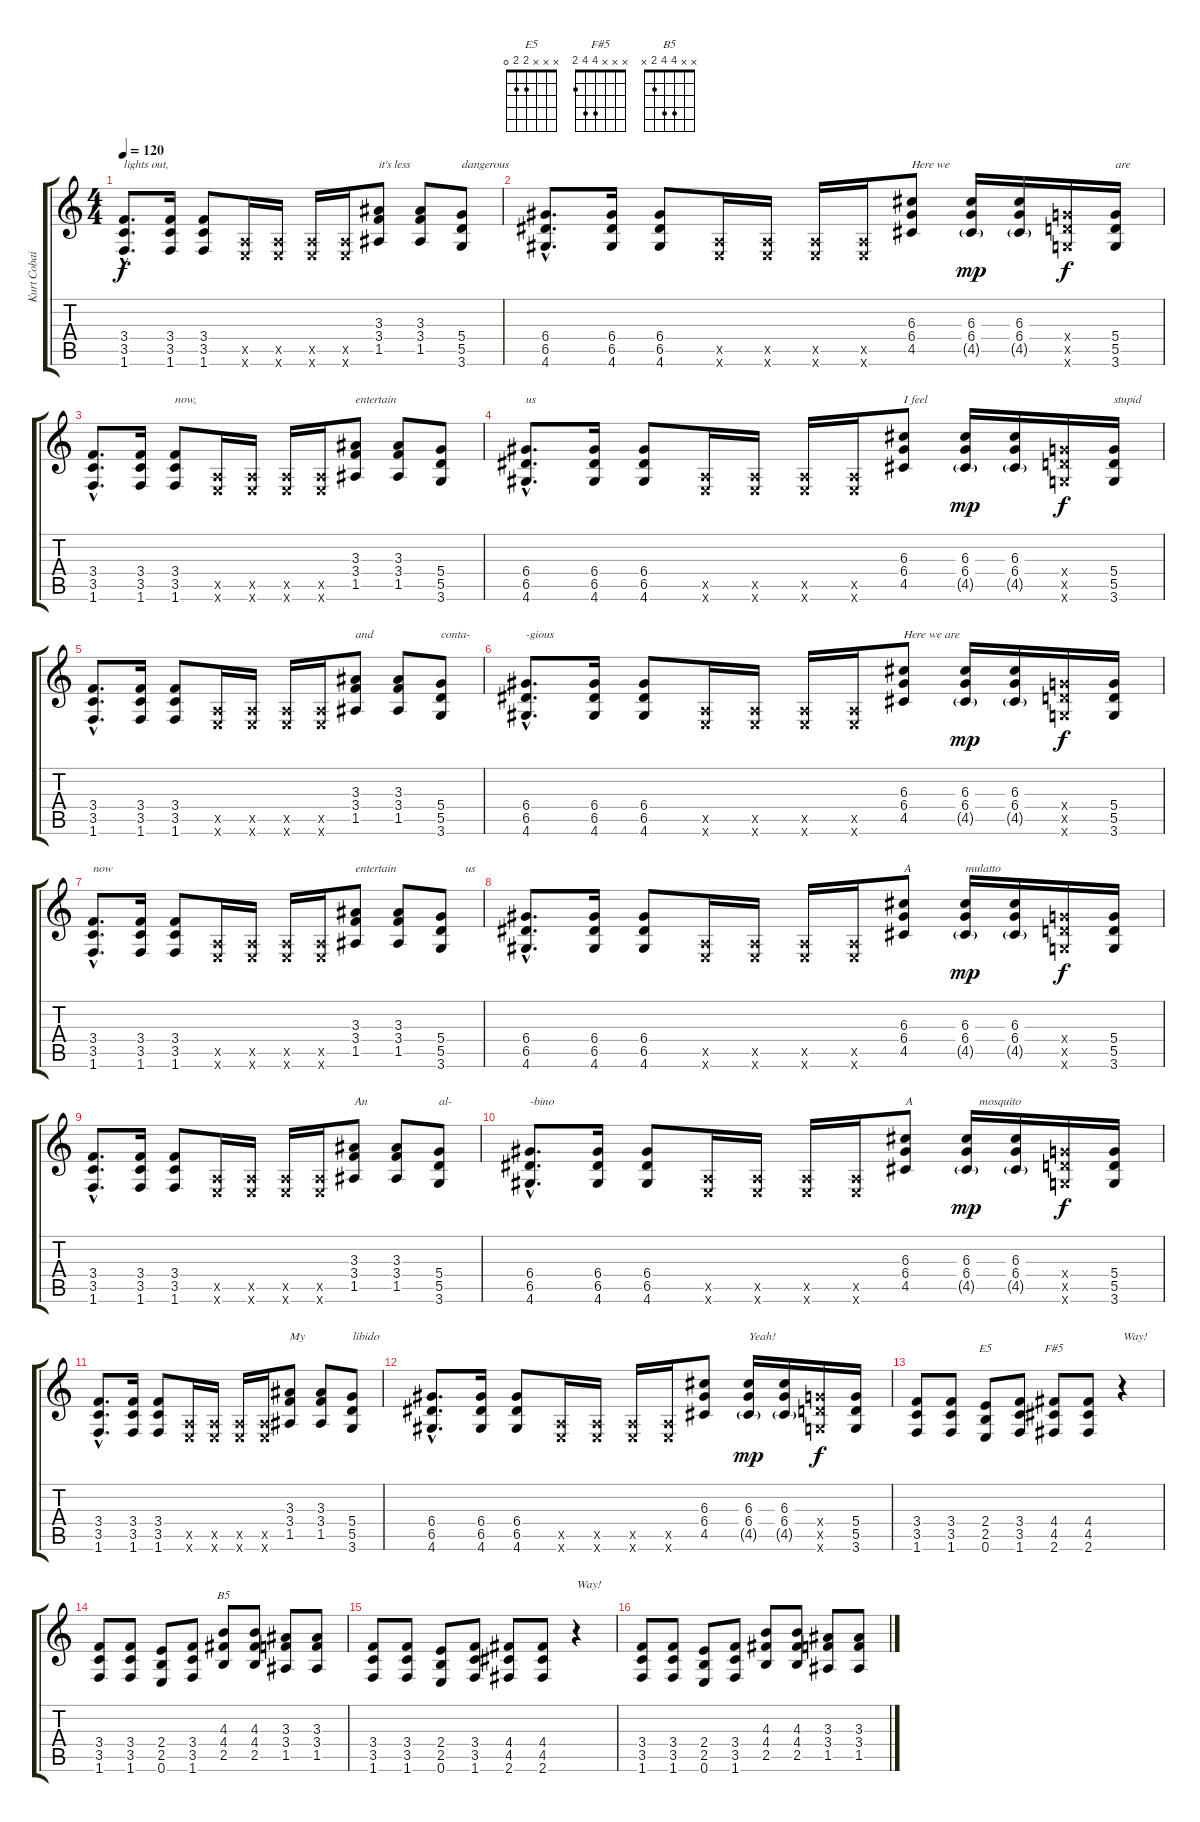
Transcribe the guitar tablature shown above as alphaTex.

\track ("Kurt Cobain - Rhythm Guitar (Overdriven)" "Kurt Cobai") {instrument overdrivenguitar}
\staff {score tabs}
\tuning (E4 B3 G3 D3 A2 E2) {hide}
\chord ("E5" x x x 2 2 0)
\chord ("F#5" x x x 4 4 2)
\chord ("B5" x x 4 4 2 x)
\ts (4 4)
\tempo 120
\clef g2
\ks c
(3.4{hac} 3.5{hac} 1.6{hac}).8{d txt "lights out," dy f} (3.4 3.5 1.6).16 (3.4 3.5 1.6).8 (0.5{x} 0.6{x}).16 (0.5{x} 0.6{x}).16 (0.5{x} 0.6{x}).16 (0.5{x} 0.6{x}).16 (3.3 3.4 1.5).8{txt "it's less"} (3.3 3.4 1.5).8 (5.4 5.5 3.6).8{txt "dangerous"} |
(6.4{hac} 6.5{hac} 4.6{hac}).8{d} (6.4 6.5 4.6).16 (6.4 6.5 4.6).8 (0.5{x} 0.6{x}).16 (0.5{x} 0.6{x}).16 (0.5{x} 0.6{x}).16 (0.5{x} 0.6{x}).16 (6.3 6.4 4.5).8{txt "Here we"} (6.3 6.4 4.5{g}).16{dy mp} (6.3 6.4 4.5{g}).16 (5.4{x} 5.5{x} 3.6{x}).16{dy f} (5.4 5.5 3.6).16{txt "are"} |
(3.4{hac} 3.5{hac} 1.6{hac}).8{d} (3.4 3.5 1.6).16 (3.4 3.5 1.6).8{txt "now,"} (0.5{x} 0.6{x}).16 (0.5{x} 0.6{x}).16 (0.5{x} 0.6{x}).16 (0.5{x} 0.6{x}).16 (3.3 3.4 1.5).8{txt "entertain"} (3.3 3.4 1.5).8 (5.4 5.5 3.6).8 |
(6.4{hac} 6.5{hac} 4.6{hac}).8{d txt "us"} (6.4 6.5 4.6).16 (6.4 6.5 4.6).8 (0.5{x} 0.6{x}).16 (0.5{x} 0.6{x}).16 (0.5{x} 0.6{x}).16 (0.5{x} 0.6{x}).16 (6.3 6.4 4.5).8{txt "I feel"} (6.3 6.4 4.5{g}).16{dy mp} (6.3 6.4 4.5{g}).16 (5.4{x} 5.5{x} 3.6{x}).16{dy f} (5.4 5.5 3.6).16{txt "stupid"} |
(3.4{hac} 3.5{hac} 1.6{hac}).8{d} (3.4 3.5 1.6).16 (3.4 3.5 1.6).8 (0.5{x} 0.6{x}).16 (0.5{x} 0.6{x}).16 (0.5{x} 0.6{x}).16 (0.5{x} 0.6{x}).16 (3.3 3.4 1.5).8{txt "and"} (3.3 3.4 1.5).8 (5.4 5.5 3.6).8{txt "conta-"} |
(6.4{hac} 6.5{hac} 4.6{hac}).8{d txt "-gious"} (6.4 6.5 4.6).16 (6.4 6.5 4.6).8 (0.5{x} 0.6{x}).16 (0.5{x} 0.6{x}).16 (0.5{x} 0.6{x}).16 (0.5{x} 0.6{x}).16 (6.3 6.4 4.5).8{txt "Here we are"} (6.3 6.4 4.5{g}).16{dy mp} (6.3 6.4 4.5{g}).16 (5.4{x} 5.5{x} 3.6{x}).16{dy f} (5.4 5.5 3.6).16 |
(3.4{hac} 3.5{hac} 1.6{hac}).8{d txt "now"} (3.4 3.5 1.6).16 (3.4 3.5 1.6).8 (0.5{x} 0.6{x}).16 (0.5{x} 0.6{x}).16 (0.5{x} 0.6{x}).16 (0.5{x} 0.6{x}).16 (3.3 3.4 1.5).8{txt "entertain                       us"} (3.3 3.4 1.5).8 (5.4 5.5 3.6).8 |
(6.4{hac} 6.5{hac} 4.6{hac}).8{d} (6.4 6.5 4.6).16 (6.4 6.5 4.6).8 (0.5{x} 0.6{x}).16 (0.5{x} 0.6{x}).16 (0.5{x} 0.6{x}).16 (0.5{x} 0.6{x}).16 (6.3 6.4 4.5).8{txt "A                  mulatto"} (6.3 6.4 4.5{g}).16{dy mp} (6.3 6.4 4.5{g}).16 (5.4{x} 5.5{x} 3.6{x}).16{dy f} (5.4 5.5 3.6).16 |
(3.4{hac} 3.5{hac} 1.6{hac}).8{d} (3.4 3.5 1.6).16 (3.4 3.5 1.6).8 (0.5{x} 0.6{x}).16 (0.5{x} 0.6{x}).16 (0.5{x} 0.6{x}).16 (0.5{x} 0.6{x}).16 (3.3 3.4 1.5).8{txt "An "} (3.3 3.4 1.5).8 (5.4 5.5 3.6).8{txt "al-"} |
(6.4{hac} 6.5{hac} 4.6{hac}).8{d txt "-bino"} (6.4 6.5 4.6).16 (6.4 6.5 4.6).8 (0.5{x} 0.6{x}).16 (0.5{x} 0.6{x}).16 (0.5{x} 0.6{x}).16 (0.5{x} 0.6{x}).16 (6.3 6.4 4.5).8{txt "A                      mosquito"} (6.3 6.4 4.5{g}).16{dy mp} (6.3 6.4 4.5{g}).16 (5.4{x} 5.5{x} 3.6{x}).16{dy f} (5.4 5.5 3.6).16 |
(3.4{hac} 3.5{hac} 1.6{hac}).8{d} (3.4 3.5 1.6).16 (3.4 3.5 1.6).8 (0.5{x} 0.6{x}).16 (0.5{x} 0.6{x}).16 (0.5{x} 0.6{x}).16 (0.5{x} 0.6{x}).16 (3.3 3.4 1.5).8{txt "My                libido"} (3.3 3.4 1.5).8 (5.4 5.5 3.6).8 |
(6.4{hac} 6.5{hac} 4.6{hac}).8{d} (6.4 6.5 4.6).16 (6.4 6.5 4.6).8 (0.5{x} 0.6{x}).16 (0.5{x} 0.6{x}).16 (0.5{x} 0.6{x}).16 (0.5{x} 0.6{x}).16 (6.3 6.4 4.5).8 (6.3 6.4 4.5{g}).16{txt "Yeah!" dy mp} (6.3 6.4 4.5{g}).16 (5.4{x} 5.5{x} 3.6{x}).16{dy f} (5.4 5.5 3.6).16 |
(3.4 3.5 1.6).8 (3.4 3.5 1.6).8 (2.4 2.5 0.6).8{ch "E5"} (3.4 3.5 1.6).8 (4.4 4.5 2.6).8{ch "F#5"} (4.4 4.5 2.6).8 r.4{txt "Way!"} |
(3.4 3.5 1.6).8 (3.4 3.5 1.6).8 (2.4 2.5 0.6).8 (3.4 3.5 1.6).8 (4.3 4.4 2.5).8{ch "B5"} (4.3 4.4 2.5).8 (3.3 3.4 1.5).8 (3.3 3.4 1.5).8 |
(3.4 3.5 1.6).8 (3.4 3.5 1.6).8 (2.4 2.5 0.6).8 (3.4 3.5 1.6).8 (4.4 4.5 2.6).8 (4.4 4.5 2.6).8 r.4{txt "Way!"} |
(3.4 3.5 1.6).8 (3.4 3.5 1.6).8 (2.4 2.5 0.6).8 (3.4 3.5 1.6).8 (4.3 4.4 2.5).8 (4.3 4.4 2.5).8 (3.3 3.4 1.5).8 (3.3 3.4 1.5).8
